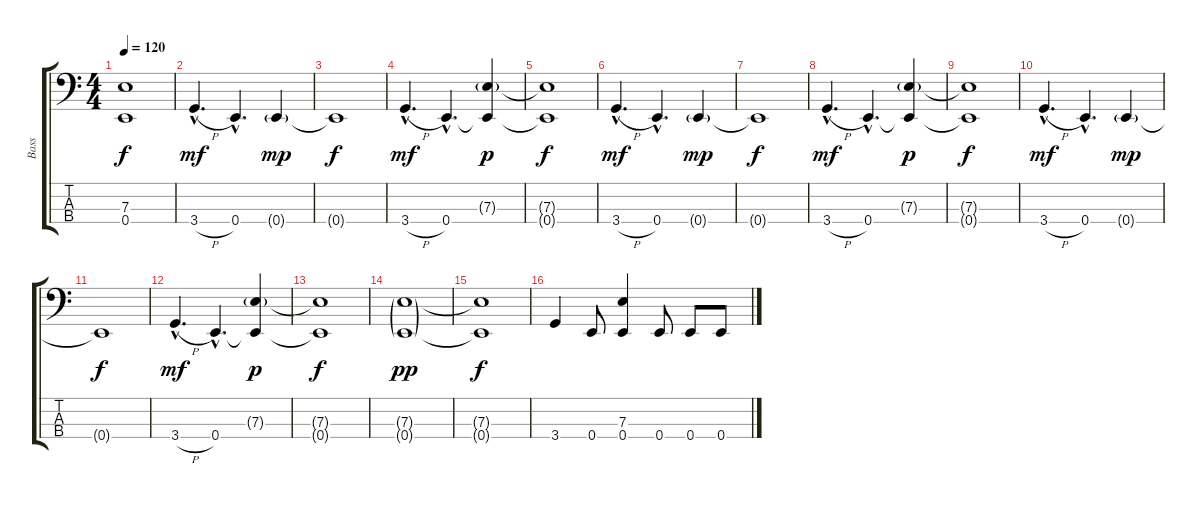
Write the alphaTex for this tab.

\track ("Bass" "Bass") {instrument electricbassfinger}
\staff {score tabs}
\tuning (G2 D2 A1 E1) {hide}
\ts (4 4)
\tempo 120
\clef f4
\ks c
(7.3{t} 0.4{t}).1{dy f} |
3.4{h hac}.4{d dy mf} 0.4{hac}.4{d} 0.4{g}.4{dy mp} |
0.4{t}.1{dy f} |
3.4{h hac}.4{d dy mf} 0.4{hac}.4{d} (7.3{g} 0.4{t}).4{dy p} |
(7.3{t} 0.4{t}).1{dy f} |
3.4{h hac}.4{d dy mf} 0.4{hac}.4{d} 0.4{g}.4{dy mp} |
0.4{t}.1{dy f} |
3.4{h hac}.4{d dy mf} 0.4{hac}.4{d} (7.3{g} 0.4{t}).4{dy p} |
(7.3{t} 0.4{t}).1{dy f} |
3.4{h hac}.4{d dy mf} 0.4{hac}.4{d} 0.4{g}.4{dy mp} |
0.4{t}.1{dy f} |
3.4{h hac}.4{d dy mf} 0.4{hac}.4{d} (7.3{g} 0.4{t}).4{dy p} |
(7.3{t} 0.4{t}).1{dy f} |
(7.3{g} 0.4{g}).1{dy pp} |
(7.3{t} 0.4{t}).1{dy f} |
3.4.4 0.4.8 (7.3 0.4).4 0.4.8 0.4.8 0.4.8
